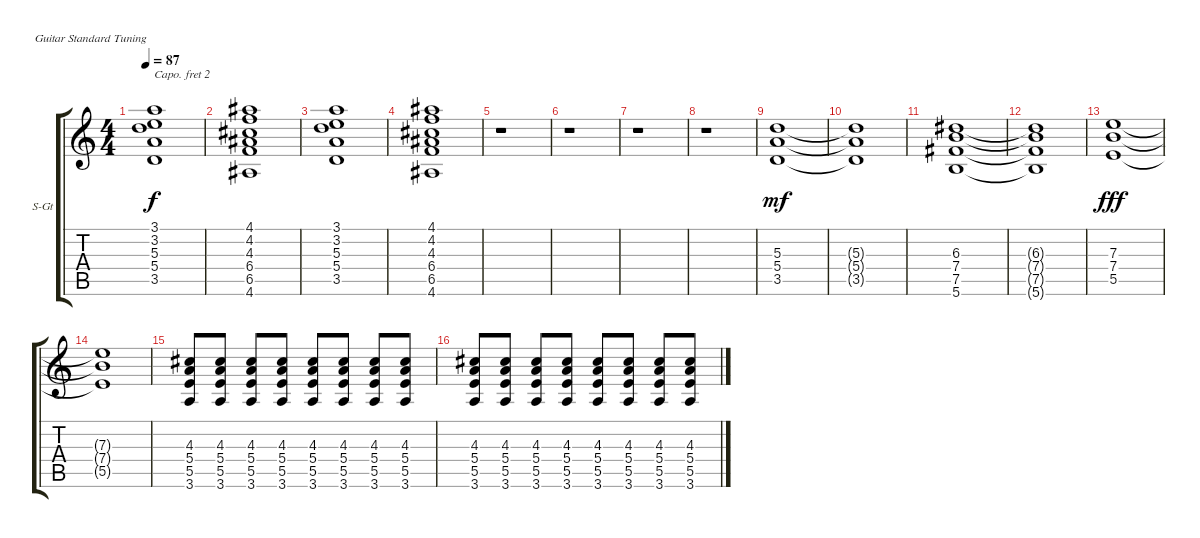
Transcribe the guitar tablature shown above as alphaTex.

\bracketExtendMode groupsimilarinstruments
\firstSystemTrackNameOrientation horizontal
\otherSystemsTrackNameOrientation horizontal
\track ("Acoustic" "S-Gt") {instrument acousticguitarsteel}
\staff {score tabs}
\capo 2
\tuning (E4 B3 G3 D3 A2 E2)
\ts (4 4)
\tempo 87
\clef g2
\ks c
(3.1 3.2 5.3 5.4 3.5).1{dy f} |
(4.1 4.2 4.3 6.4 6.5 4.6).1 |
(3.1 3.2 5.3 5.4 3.5).1 |
(4.1 4.2 4.3 6.4 6.5 4.6).1 |
r.1 |
r.1 |
r.1 |
r.1 |
(5.3 5.4 3.5).1{dy mf} |
(5.3{t} 5.4{t} 3.5{t}).1 |
(6.3 7.4 7.5 5.6).1 |
(6.3{t} 7.4{t} 7.5{t} 5.6{t}).1 |
(7.3 7.4 5.5).1{dy fff} |
(7.3{t} 7.4{t} 5.5{t}).1 |
(4.3 5.4 5.5 3.6).8 (4.3 5.4 5.5 3.6).8 (4.3 5.4 5.5 3.6).8 (4.3 5.4 5.5 3.6).8 (4.3 5.4 5.5 3.6).8 (4.3 5.4 5.5 3.6).8 (4.3 5.4 5.5 3.6).8 (4.3 5.4 5.5 3.6).8 |
(4.3 5.4 5.5 3.6).8 (4.3 5.4 5.5 3.6).8 (4.3 5.4 5.5 3.6).8 (4.3 5.4 5.5 3.6).8 (4.3 5.4 5.5 3.6).8 (4.3 5.4 5.5 3.6).8 (4.3 5.4 5.5 3.6).8 (4.3 5.4 5.5 3.6).8
